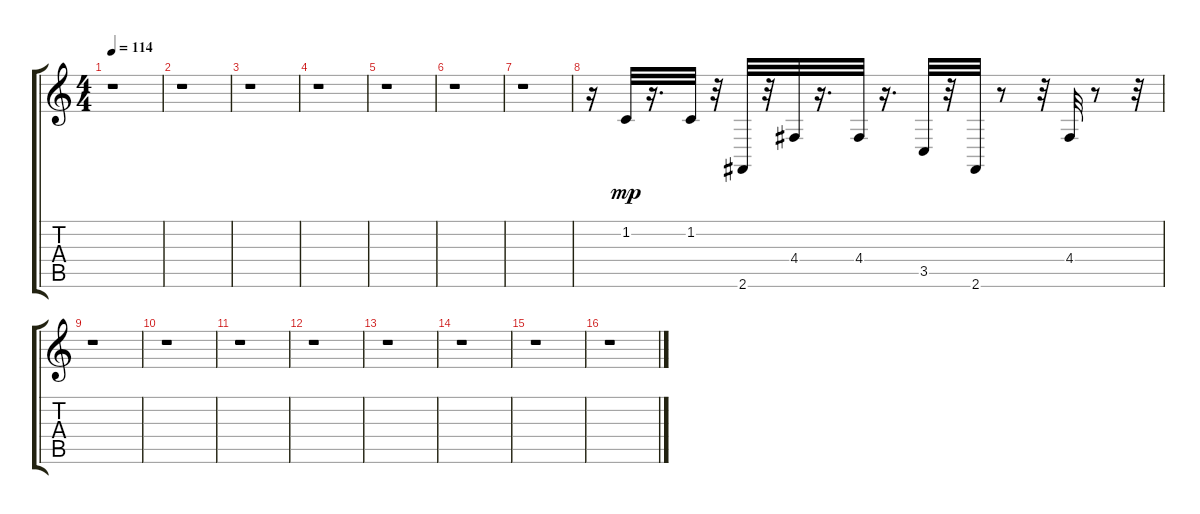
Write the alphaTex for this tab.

\track "" {instrument melodictom}
\staff {score tabs}
\tuning (E4 B3 G3 D3 A2 E2) {hide}
\ts (4 4)
\tempo 114
\clef g2
\ks c
r.1{dy mp} |
r.1 |
r.1 |
r.1 |
r.1 |
r.1 |
r.1 |
r.16 1.2.32 r.16{d} 1.2.32 r.32 2.6.32 r.32 4.4.32 r.16{d} 4.4.32 r.16{d} 3.5.32 r.32 2.6.32 r.8 r.32 4.4.32 r.8 r.32 |
r.1 |
r.1 |
r.1 |
r.1 |
r.1 |
r.1 |
r.1 |
r.1
